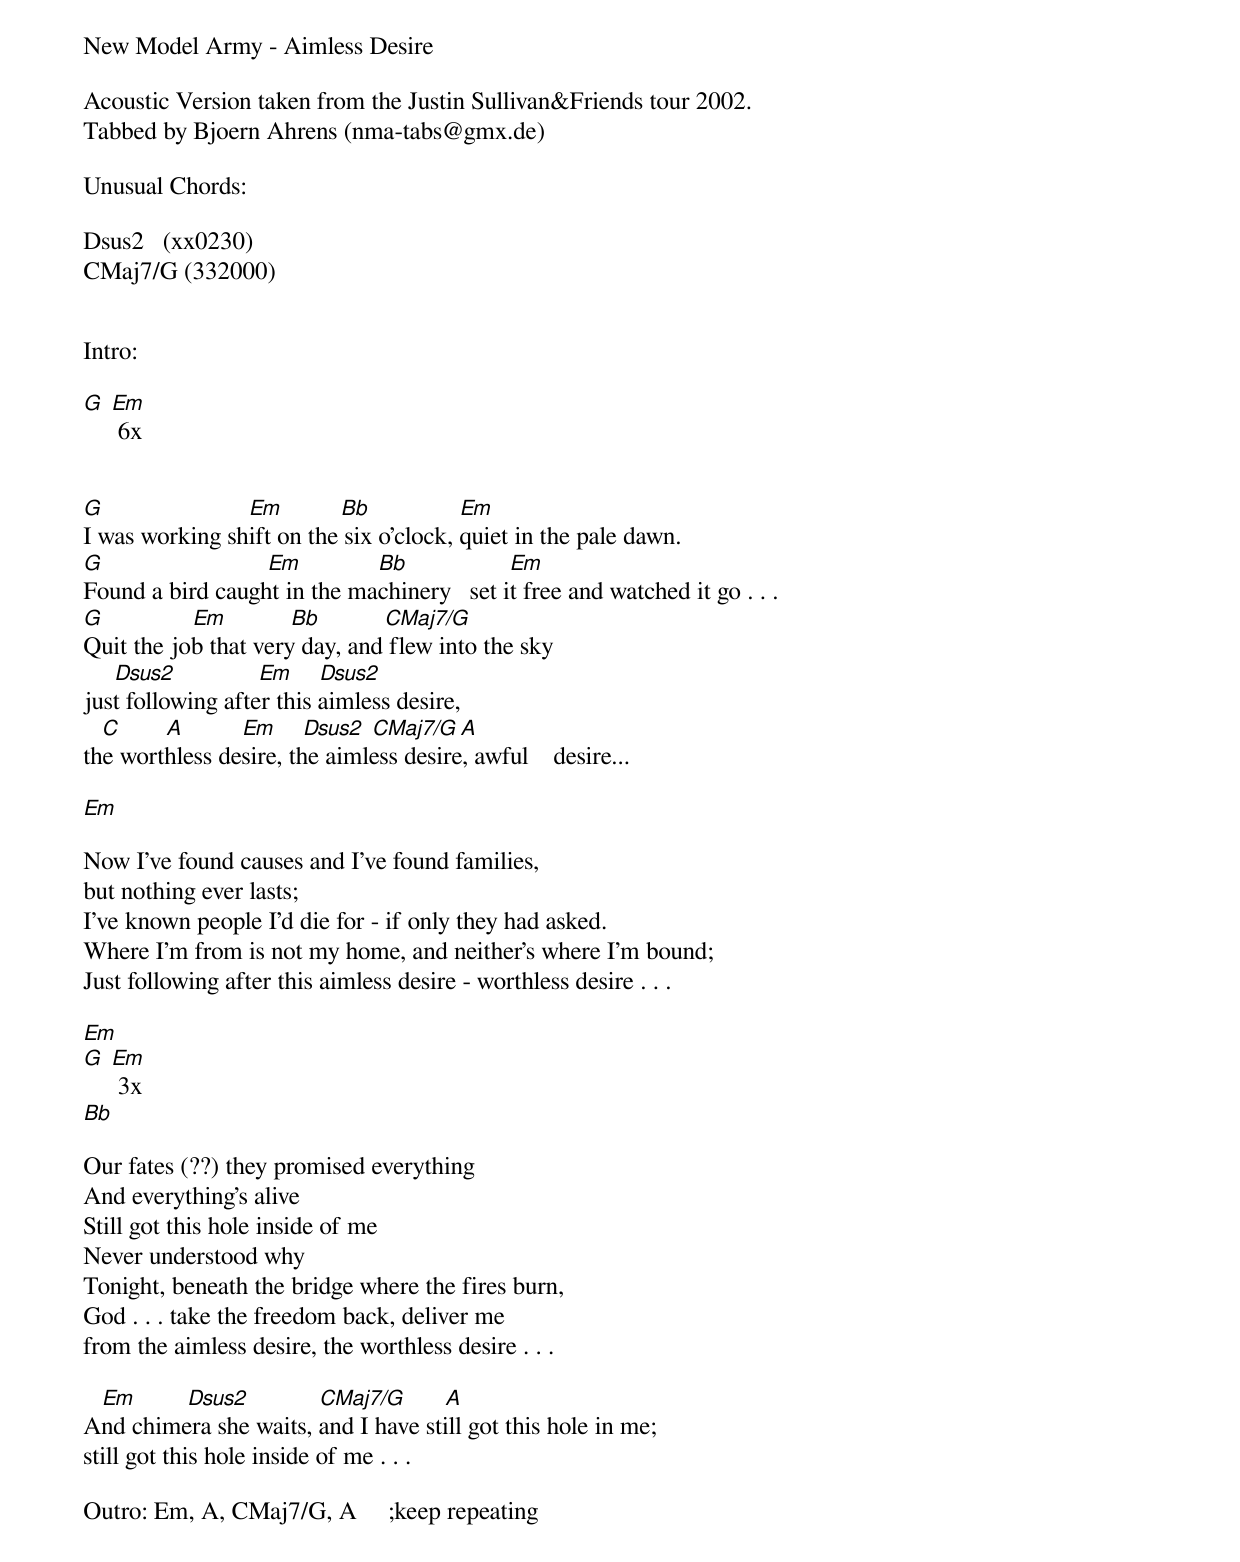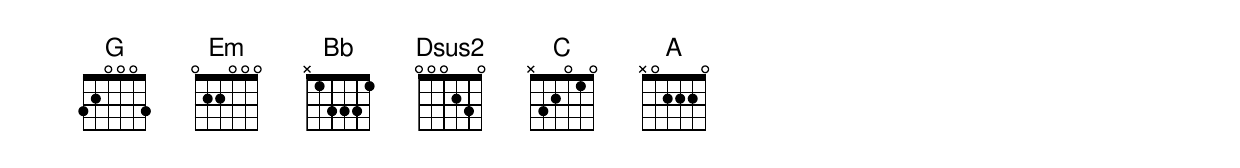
New Model Army - Aimless Desire

Acoustic Version taken from the Justin Sullivan&Friends tour 2002.
Tabbed by Bjoern Ahrens (nma-tabs@gmx.de)

Unusual Chords:

Dsus2   (xx0230)
CMaj7/G (332000)


Intro:

[G] [Em] 6x


[G]                       [Em]         [Bb]              [Em]
I was working shift on the six o’clock, quiet in the pale dawn.
[G]                          [Em]            [Bb]                [Em]
Found a bird caught in the machinery   set it free and watched it go . . .
[G]              [Em]          [Bb]          [CMaj7/G]
Quit the job that very day, and flew into the sky
     [Dsus2]             [Em]    [Dsus2]
just following after this aimless desire,
   [C]       [A]         [Em]    [Dsus2] [CMaj7/G][A]
the worthless desire, the aimless desire, awful    desire...

[Em]

Now I’ve found causes and I’ve found families,
but nothing ever lasts;
I’ve known people I’d die for - if only they had asked.
Where I’m from is not my home, and neither’s where I’m bound;
Just following after this aimless desire - worthless desire . . .

[Em]
[G] [Em] 3x
[Bb]

Our fates (??) they promised everything
And everything's alive
Still got this hole inside of me
Never understood why
Tonight, beneath the bridge where the fires burn,
God . . . take the freedom back, deliver me
from the aimless desire, the worthless desire . . .

   [Em]        [Dsus2]           [CMaj7/G]      [A]
And chimera she waits, and I have still got this hole in me;
still got this hole inside of me . . .

Outro: Em, A, CMaj7/G, A     ;keep repeating
